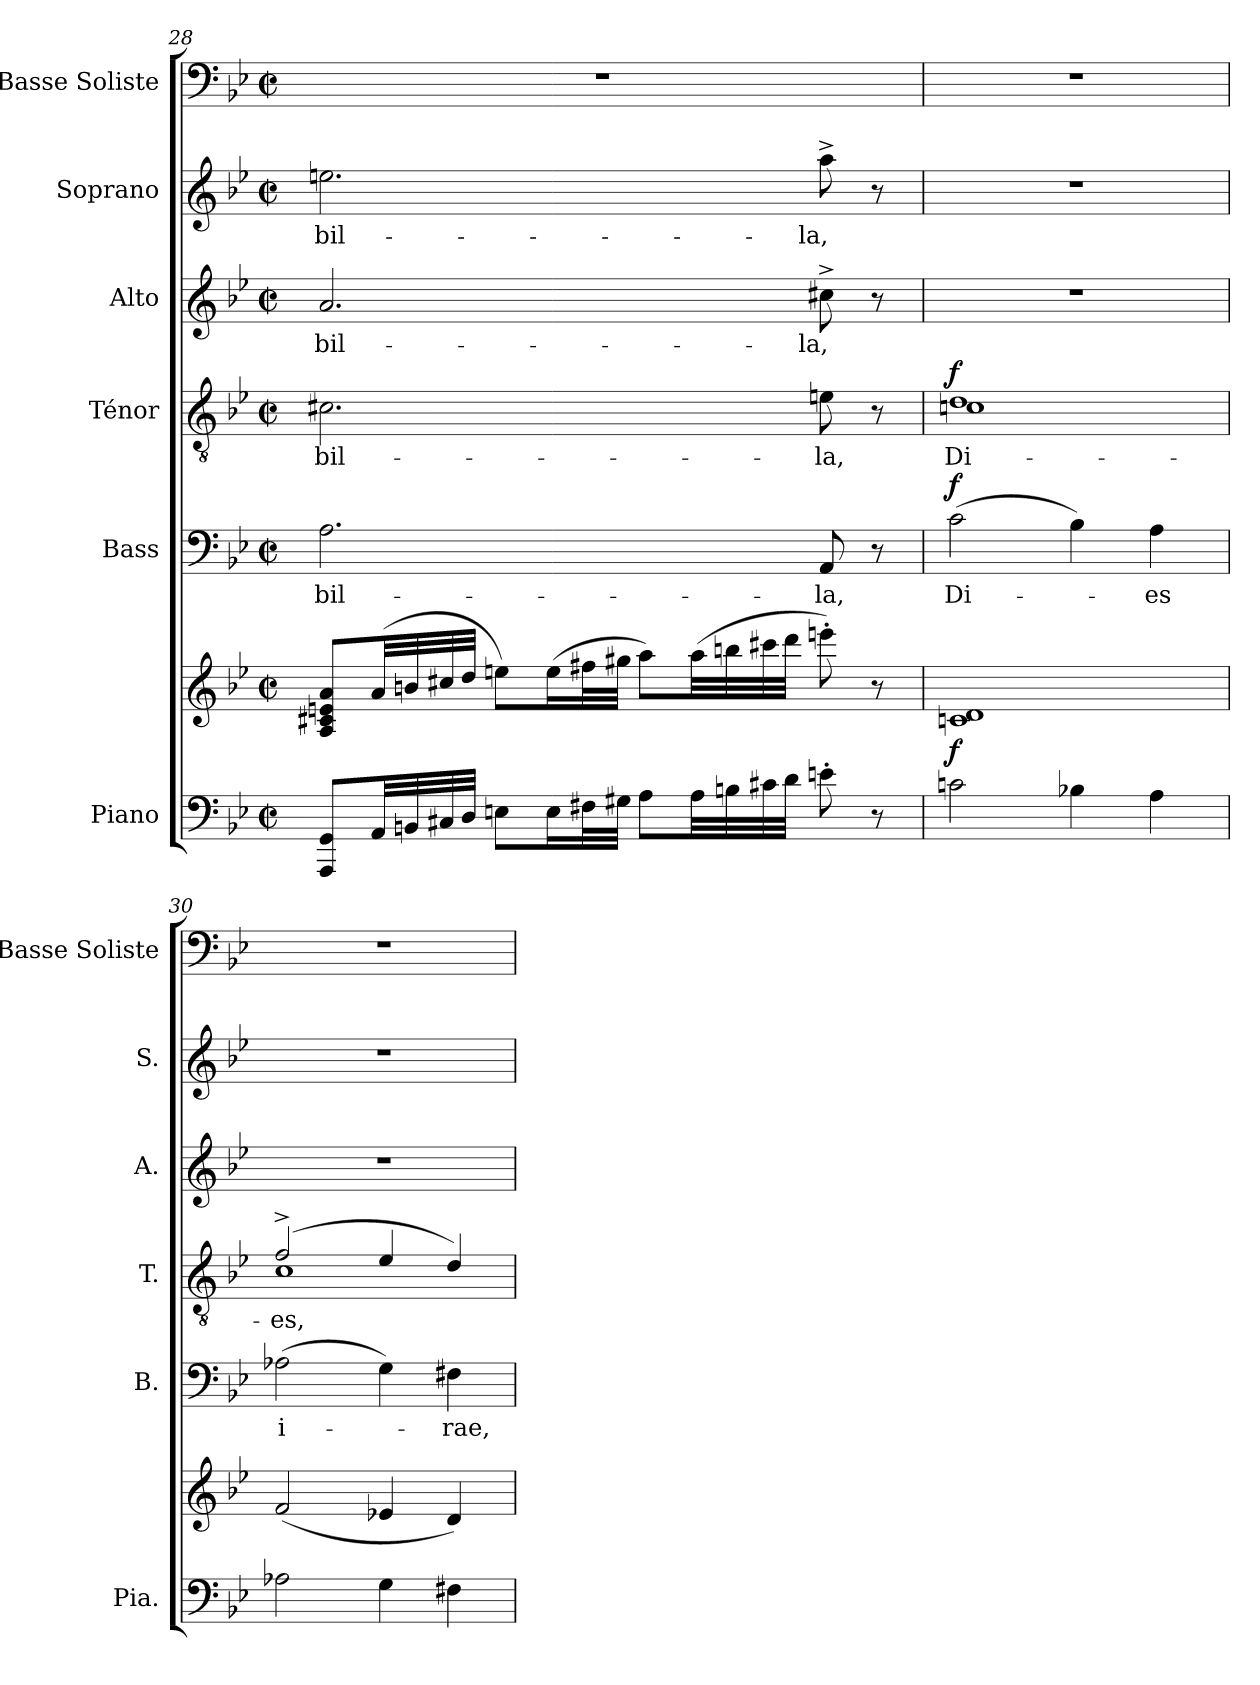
**kern	**kern	**dynam	**kern	**text	**dynam	**kern	**text	**dynam	**kern	**text	**kern	**text	**kern
*part6	*part6	*part6	*part5	*part5	*part5	*part4	*part4	*part4	*part3	*part3	*part2	*part2	*part1
*staff7	*staff6	*staff6/7	*staff5	*staff5	*staff5	*staff4	*staff4	*staff4	*staff3	*staff3	*staff2	*staff2	*staff1
*I"Piano	*	*	*I"Bass	*	*	*I"Ténor	*	*	*I"Alto	*	*I"Soprano	*	*I"Basse Soliste
*I'Pia.	*	*	*I'B.	*	*	*I'T.	*	*	*I'A.	*	*I'S.	*	*I'Basse Soliste
!!LO:LB:g=z
*clefF4	*clefG2	*	*clefF4	*	*	*clefGv2	*	*	*clefG2	*	*clefG2	*	*clefF4
*k[b-e-]	*k[b-e-]	*	*k[b-e-]	*	*	*k[b-e-]	*	*	*k[b-e-]	*	*k[b-e-]	*	*k[b-e-]
*M2/2	*M2/2	*	*M2/2	*	*	*M2/2	*	*	*M2/2	*	*M2/2	*	*M2/2
*met(c|)	*met(c|)	*	*met(c|)	*	*	*met(c|)	*	*	*met(c|)	*	*met(c|)	*	*met(c|)
=28	=28	=28	=28	=28	=28	=28	=28	=28	=28	=28	=28	=28	=28
!	!	!	!	!LO:LY:b	!	!	!LO:LY:b	!	!	!LO:LY:b	!	!LO:LY:b	!
8AAA/ 8GG/L	8A/ 8c#X/ 8en/ 8a/L	.	2.A\	-bil-	.	2.c#X\	-bil-	.	2.a/	-bil-	2.een\	-bil-	1r
32AA/LL	(32a/LL	.	.	.	.	.	.	.	.	.	.	.	.
32BBn/	32bn/	.	.	.	.	.	.	.	.	.	.	.	.
32C#X/	32cc#X/	.	.	.	.	.	.	.	.	.	.	.	.
32D/JJJ	32dd/JJJ	.	.	.	.	.	.	.	.	.	.	.	.
8En\L	8een\L)	.	.	.	.	.	.	.	.	.	.	.	.
16E\L	(16ee\L	.	.	.	.	.	.	.	.	.	.	.	.
32F#X\L	32ff#X\L	.	.	.	.	.	.	.	.	.	.	.	.
32G#X\JJJ	32gg#X\JJJ	.	.	.	.	.	.	.	.	.	.	.	.
8A\L	8aa\L)	.	.	.	.	.	.	.	.	.	.	.	.
32A\LL	(32aa\LL	.	.	.	.	.	.	.	.	.	.	.	.
32Bn\	32bbn\	.	.	.	.	.	.	.	.	.	.	.	.
32c#X\	32ccc#X\	.	.	.	.	.	.	.	.	.	.	.	.
32d\JJJ	32ddd\JJJ	.	.	.	.	.	.	.	.	.	.	.	.
!	!	!	!	!LO:LY:b	!	!	!LO:LY:b	!	!	!LO:LY:b	!	!LO:LY:b	!
8en'\	8eeen'\)	.	8AA/	-la,	.	8en\	-la,	.	8cc#X^\	-la,	8aa^\	-la,	.
8r	8r	.	8r	.	.	8r	.	.	8r	.	8r	.	.
=29	=29	=29	=29	=29	=29	=29	=29	=29	=29	=29	=29	=29	=29
!	!	!LO:DY:b	!	!LO:LY:b	!LO:DY:a	!	!LO:LY:b	!LO:DY:a	!	!	!	!	!
*	*	*	*	*	*	*^	*	*	*	*	*	*	*
2cn\	1cn 1d	f	(2c\	Di-	f	1d	1cn	Di-	f	1r	.	1r	.	1r
4B-X\	.	.	4B-\)	.	.	.	.	.	.	.	.	.	.	.
!	!	!	!	!LO:LY:b	!	!	!	!	!	!	!	!	!	!
4A\	.	.	4A\	-es	.	.	.	.	.	.	.	.	.	.
=30	=30	=30	=30	=30	=30	=30	=30	=30	=30	=30	=30	=30	=30	=30
!	!	!	!	!LO:LY:b	!	!	!	!LO:LY:b	!	!	!	!	!	!
2A-X\	(2f/	.	(2A-X\	i-	.	(2f^/	1c	-es,	.	1r	.	1r	.	1r
4G\	4e-X/	.	4G\)	.	.	4e-/	.	.	.	.	.	.	.	.
!	!	!	!	!LO:LY:b	!	!	!	!	!	!	!	!	!	!
4F#X\	4d/)	.	4F#X\	-rae,	.	4d/)	.	.	.	.	.	.	.	.
*	*	*	*	*	*	*v	*v	*	*	*	*	*	*	*
=	=	=	=	=	=	=	=	=	=	=	=	=	=
*-	*-	*-	*-	*-	*-	*-	*-	*-	*-	*-	*-	*-	*-
